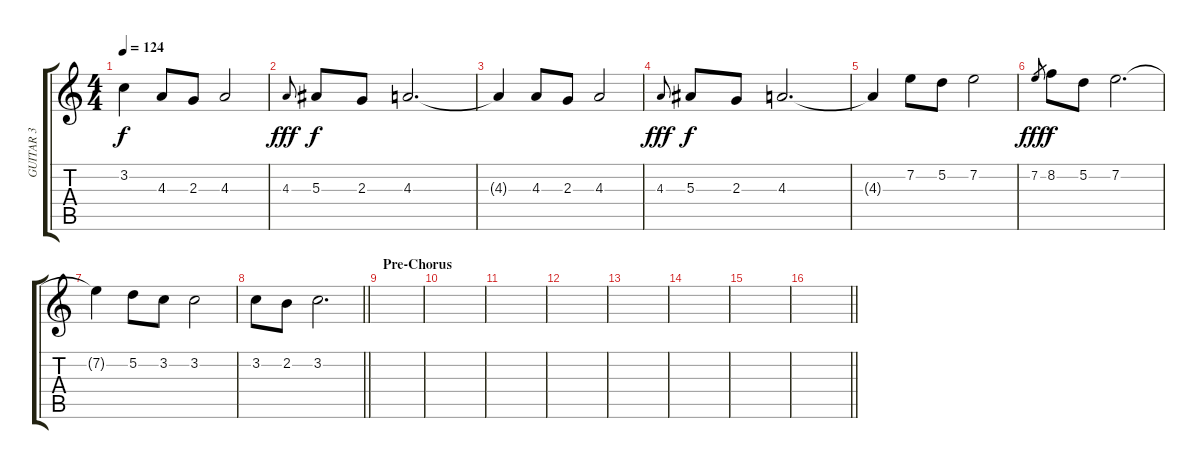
\track ("GUITAR 3" "GUITAR 3") {instrument distortionguitar}
\staff {score tabs}
\tuning (D4 A3 F3 C3 G2 D2) {hide}
\ts (4 4)
\tempo 124
\clef g2
\ks c
3.2{t}.4{dy f} 4.3.8 2.3.8 4.3.2 |
4.3.8{gr onbeat dy fff} 5.3.8{dy f} 2.3.8 4.3.2{d} |
4.3{t}.4 4.3.8 2.3.8 4.3.2 |
4.3.8{gr onbeat dy fff} 5.3.8{dy f} 2.3.8 4.3.2{d} |
4.3{t}.4 7.2.8 5.2.8 7.2.2 |
7.2.8{gr dy fff} 8.2.8{dy f} 5.2.8 7.2.2{d} |
7.2{t}.4 5.2.8 3.2.8 3.2.2 |
\barLineRight lightlight
3.2.8 2.2.8 3.2.2{d} |
\section ("" "Pre-Chorus")
|
|
|
|
|
|
|
\barLineRight lightlight
